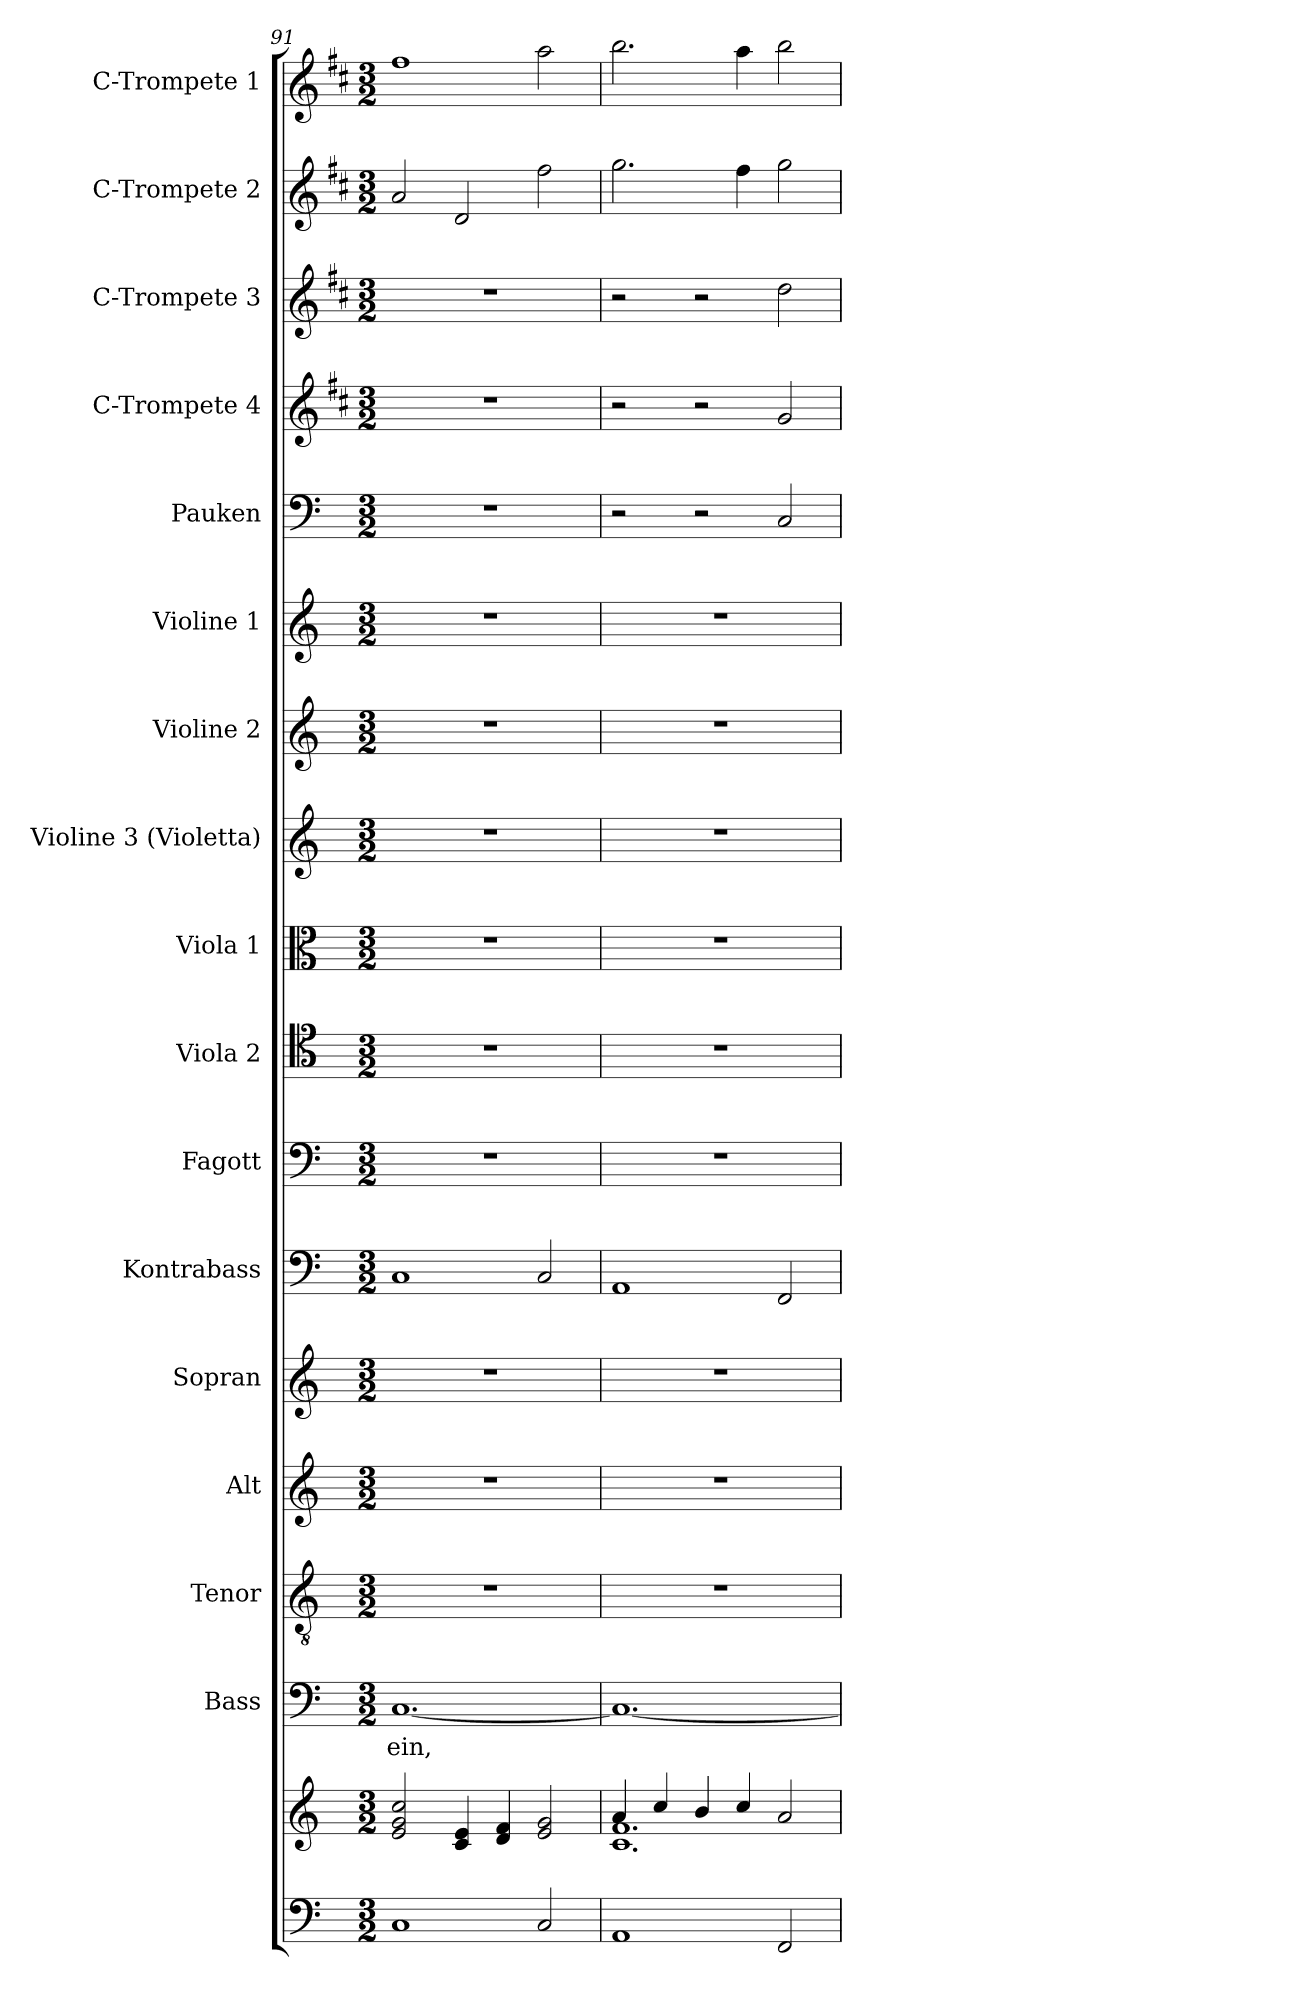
**kern	**kern	**kern	**text	**kern	**kern	**kern	**kern	**kern	**kern	**kern	**kern	**kern	**kern	**kern	**kern	**kern	**kern	**kern
*part17	*part17	*part16	*part16	*part15	*part14	*part13	*part12	*part11	*part10	*part9	*part8	*part7	*part6	*part5	*part4	*part3	*part2	*part1
*staff18	*staff17	*staff16	*staff16	*staff15	*staff14	*staff13	*staff12	*staff11	*staff10	*staff9	*staff8	*staff7	*staff6	*staff5	*staff4	*staff3	*staff2	*staff1
*	*	*I"Bass	*	*I"Tenor	*I"Alt	*I"Sopran	*I"Kontrabass	*I"Fagott	*I"Viola 2	*I"Viola 1	*I"Violine 3 (Violetta)	*I"Violine 2	*I"Violine 1	*I"Pauken	*I"C-Trompete 4	*I"C-Trompete 3	*I"C-Trompete 2	*I"C-Trompete 1
*	*	*I'B.	*	*I'T.	*I'A.	*I'S.	*I'Kb.	*I'Fg.	*I'Vla. 2	*I'Vla. 1	*I'Vl. 3	*I'Vl. 2	*I'Vl. 1	*I'Pk.	*I'C Trp. 4	*I'C Trp. 3	*I'C Trp. 2	*I'C Trp. 1
*clefF4	*clefG2	*clefF4	*	*clefGv2	*clefG2	*clefG2	*clefF4	*clefF4	*clefC4	*clefC3	*clefG2	*clefG2	*clefG2	*clefF4	*clefG2	*clefG2	*clefG2	*clefG2
*	*	*	*	*	*	*	*ITrd7c12	*	*	*	*	*	*	*	*ITrd1c2	*ITrd1c2	*ITrd1c2	*ITrd1c2
*k[]	*k[]	*k[]	*	*k[]	*k[]	*k[]	*k[]	*k[]	*k[]	*k[]	*k[]	*k[]	*k[]	*k[]	*k[]	*k[]	*k[]	*k[]
*C:	*C:	*C:	*	*C:	*C:	*C:	*C:	*C:	*C:	*C:	*C:	*C:	*C:	*C:	*C:	*C:	*C:	*C:
*M3/2	*M3/2	*M3/2	*	*M3/2	*M3/2	*M3/2	*M3/2	*M3/2	*M3/2	*M3/2	*M3/2	*M3/2	*M3/2	*M3/2	*M3/2	*M3/2	*M3/2	*M3/2
=91	=91	=91	=91	=91	=91	=91	=91	=91	=91	=91	=91	=91	=91	=91	=91	=91	=91	=91
!	!	!	!LO:LY:b	!	!	!	!	!	!	!	!	!	!	!	!	!	!	!
1C	2e/ 2g/ 2cc/	[1.C	ein,	1.r	1.r	1.r	1CC	1.r	1.r	1.r	1.r	1.r	1.r	1.r	1.r	1.r	2g/	1ee
.	4c/ 4e/	.	.	.	.	.	.	.	.	.	.	.	.	.	.	.	2c/	.
.	4d/ 4f/	.	.	.	.	.	.	.	.	.	.	.	.	.	.	.	.	.
2C/	2e/ 2g/	.	.	.	.	.	2CC/	.	.	.	.	.	.	.	.	.	2ee\	2gg\
=92	=92	=92	=92	=92	=92	=92	=92	=92	=92	=92	=92	=92	=92	=92	=92	=92	=92	=92
*	*^	*	*	*	*	*	*	*	*	*	*	*	*	*	*	*	*	*
1AA	4a/	1.c 1.f	1.C_	.	1.r	1.r	1.r	1AAA	1.r	1.r	1.r	1.r	1.r	1.r	2r	2r	2r	2.ff\	2.aa\
.	4cc/	.	.	.	.	.	.	.	.	.	.	.	.	.	.	.	.	.	.
.	4b/	.	.	.	.	.	.	.	.	.	.	.	.	.	2r	2r	2r	.	.
.	4cc/	.	.	.	.	.	.	.	.	.	.	.	.	.	.	.	.	4ee\	4gg\
2FF/	2a/	.	.	.	.	.	.	2FFF/	.	.	.	.	.	.	2C/	2f/	2cc\	2ff\	2aa\
*	*v	*v	*	*	*	*	*	*	*	*	*	*	*	*	*	*	*	*	*
=	=	=	=	=	=	=	=	=	=	=	=	=	=	=	=	=	=	=
*-	*-	*-	*-	*-	*-	*-	*-	*-	*-	*-	*-	*-	*-	*-	*-	*-	*-	*-
